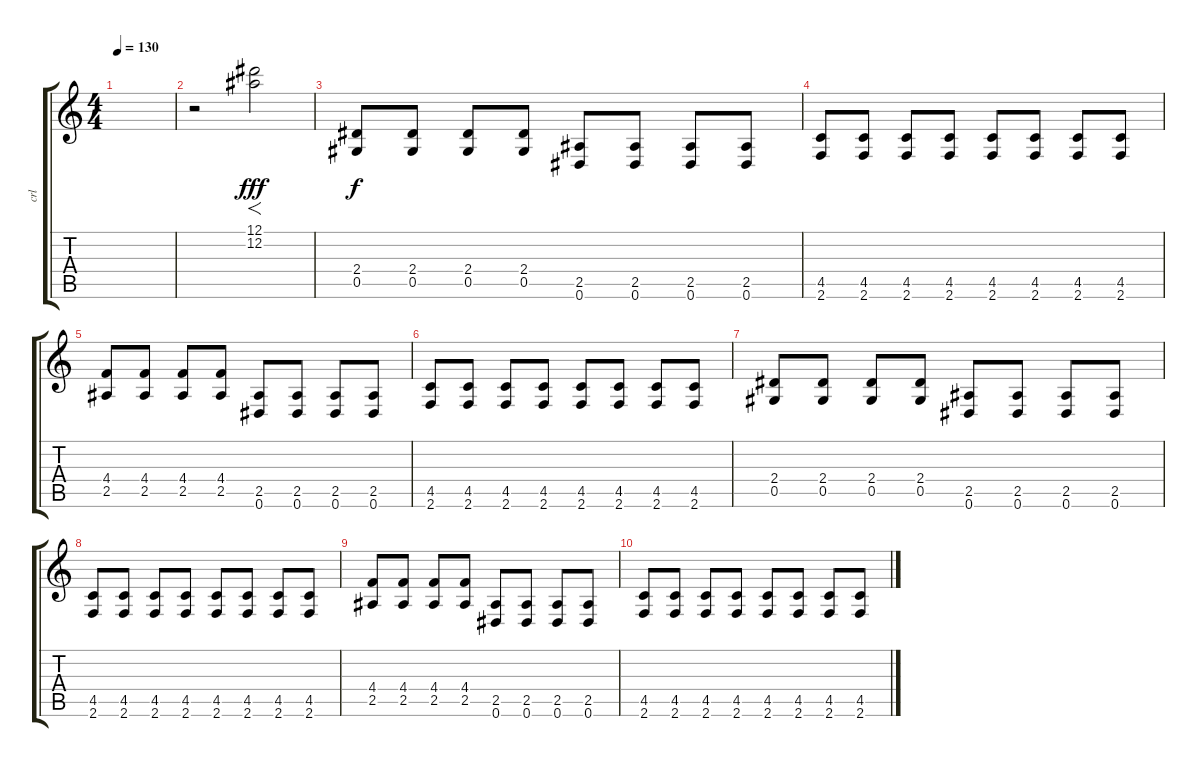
\track ("crl" "crl") {instrument distortionguitar}
\staff {score tabs}
\tuning (Eb4 Bb3 Gb3 Db3 Ab2 Eb2) {hide}
\ts (4 4)
\tempo 130
\clef g2
\ks c
|
r.2 (12.1 12.2).2{f dy fff} |
(2.4 0.5).8{dy f} (2.4 0.5).8 (2.4 0.5).8 (2.4 0.5).8 (2.5 0.6).8 (2.5 0.6).8 (2.5 0.6).8 (2.5 0.6).8 |
(4.5 2.6).8 (4.5 2.6).8 (4.5 2.6).8 (4.5 2.6).8 (4.5 2.6).8 (4.5 2.6).8 (4.5 2.6).8 (4.5 2.6).8 |
(4.4 2.5).8 (4.4 2.5).8 (4.4 2.5).8 (4.4 2.5).8 (2.5 0.6).8 (2.5 0.6).8 (2.5 0.6).8 (2.5 0.6).8 |
(4.5 2.6).8 (4.5 2.6).8 (4.5 2.6).8 (4.5 2.6).8 (4.5 2.6).8 (4.5 2.6).8 (4.5 2.6).8 (4.5 2.6).8 |
(2.4 0.5).8 (2.4 0.5).8 (2.4 0.5).8 (2.4 0.5).8 (2.5 0.6).8 (2.5 0.6).8 (2.5 0.6).8 (2.5 0.6).8 |
(4.5 2.6).8 (4.5 2.6).8 (4.5 2.6).8 (4.5 2.6).8 (4.5 2.6).8 (4.5 2.6).8 (4.5 2.6).8 (4.5 2.6).8 |
(4.4 2.5).8 (4.4 2.5).8 (4.4 2.5).8 (4.4 2.5).8 (2.5 0.6).8 (2.5 0.6).8 (2.5 0.6).8 (2.5 0.6).8 |
(4.5 2.6).8 (4.5 2.6).8 (4.5 2.6).8 (4.5 2.6).8 (4.5 2.6).8 (4.5 2.6).8 (4.5 2.6).8 (4.5 2.6).8
